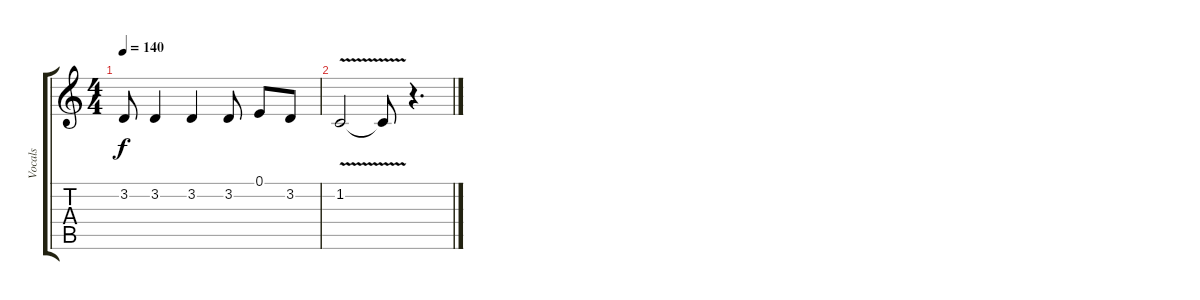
\track ("Vocals" "Vocals") {instrument cello}
\staff {score tabs}
\tuning (E4 B3 G3 D3 A2 E2) {hide}
\ts (4 4)
\tempo 140
\clef g2
\ks c
3.2.8{dy f} 3.2.4 3.2.4 3.2.8 0.1.8 3.2.8 |
1.2{v}.2 1.2{t}.8 r.4{d}
